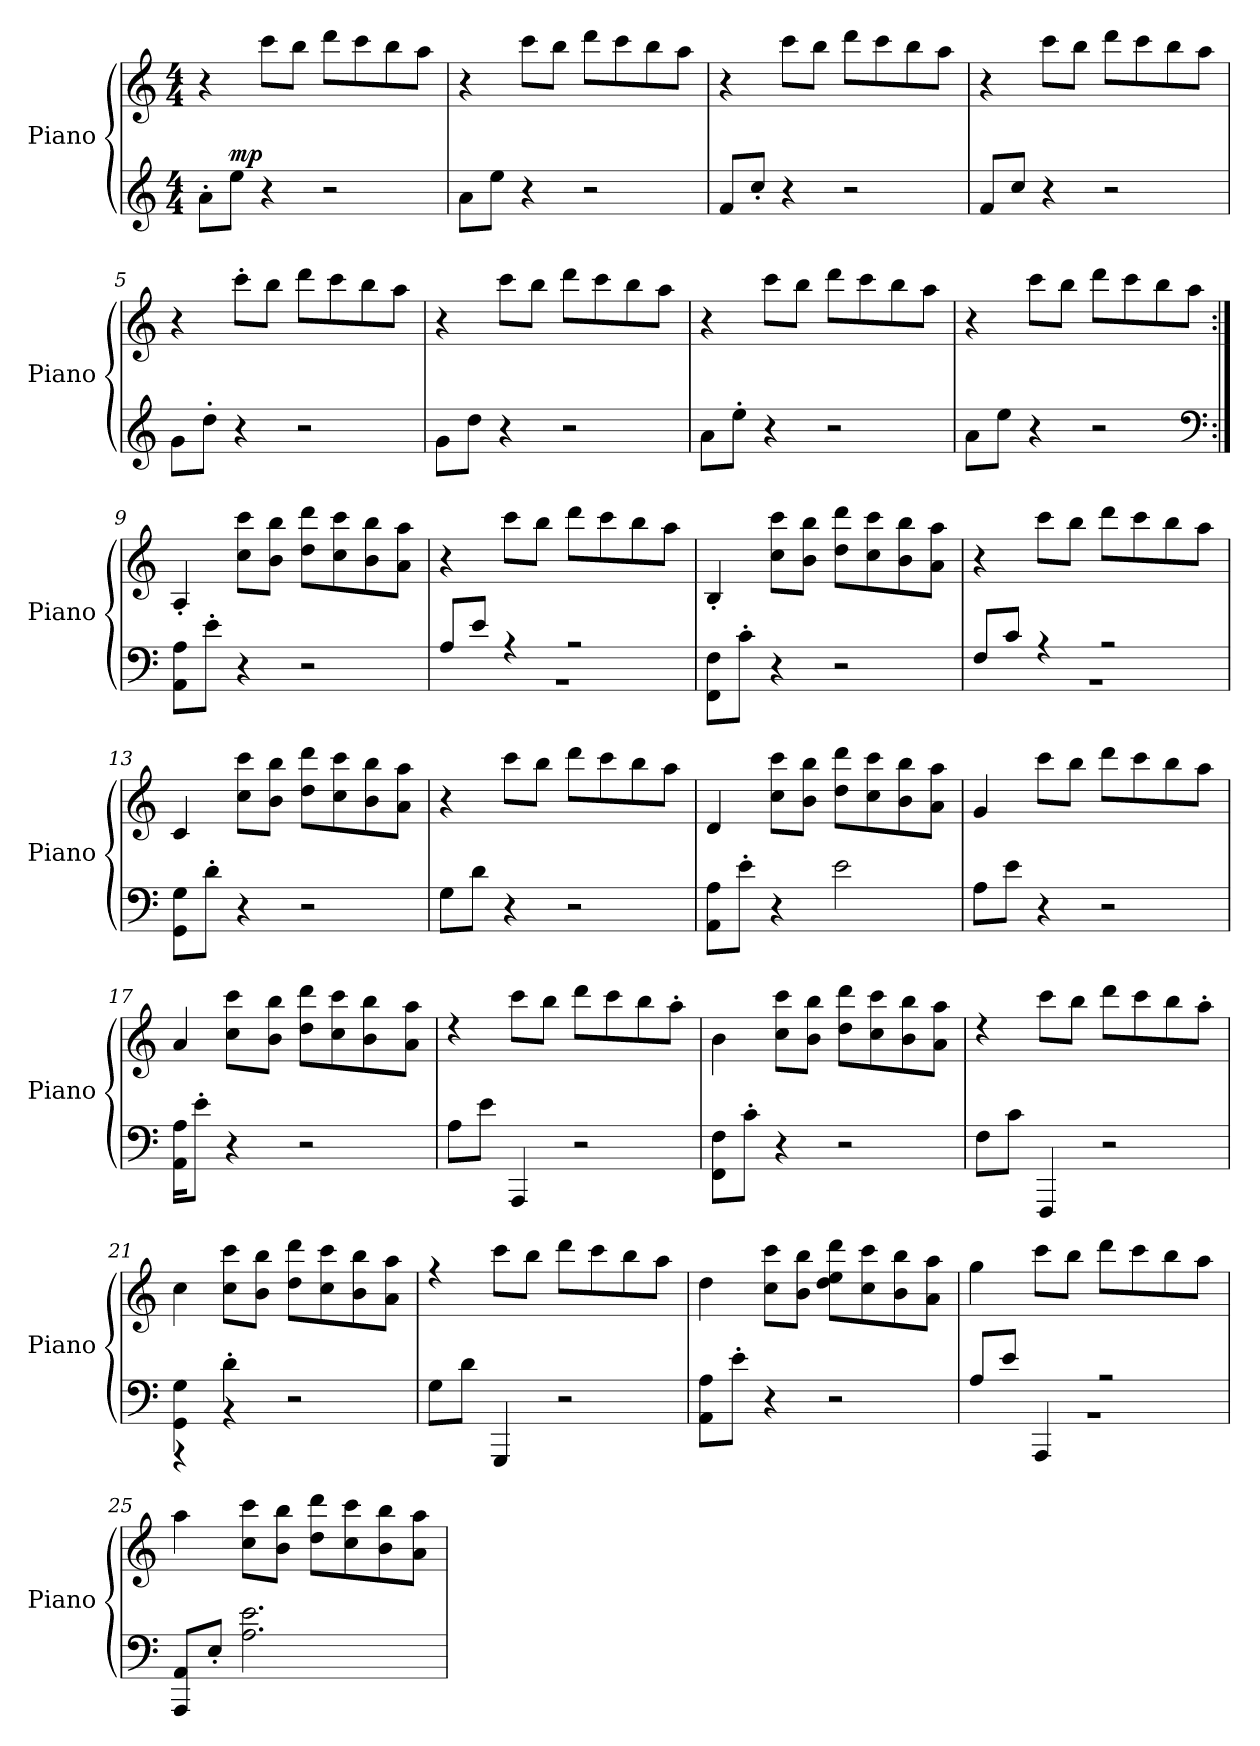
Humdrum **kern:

**kern	**kern	**dynam
*part1	*part1	*part1
*staff2	*staff1	*staff1/2
*I"Piano	*	*
*I'Piano	*	*
*clefG2	*clefG2	*
*M4/4	*M4/4	*
=1	=1	=1
8a'<\L	4r	.
!	!	!LO:DY:a=2
8ee\J	.	mp
4r	8ccc\L	.
.	8bb\J	.
2rcc	8ddd\L	.
.	8ccc\	.
.	8bb\	.
.	8aa\J	.
=2	=2	=2
8a\L	4r	.
8ee\J	.	.
4r	8ccc\L	.
.	8bb\J	.
2rcc	8ddd\L	.
.	8ccc\	.
.	8bb\	.
.	8aa\J	.
=3	=3	=3
8f/L	4r	.
8cc'>/J	.	.
4r	8ccc\L	.
.	8bb\J	.
2rcc	8ddd\L	.
.	8ccc\	.
.	8bb\	.
.	8aa\J	.
=4	=4	=4
8f/L	4r	.
8cc/J	.	.
4r	8ccc\L	.
.	8bb\J	.
2rcc	8ddd\L	.
.	8ccc\	.
.	8bb\	.
.	8aa\J	.
!!LO:LB:g=z
=5	=5	=5
8g\L	4r	.
8dd'<\J	.	.
4r	8ccc'<\L	.
.	8bb\J	.
2r	8ddd\L	.
.	8ccc\	.
.	8bb\	.
.	8aa\J	.
=6	=6	=6
8g\L	4r	.
8dd\J	.	.
4r	8ccc\L	.
.	8bb\J	.
2r	8ddd\L	.
.	8ccc\	.
.	8bb\	.
.	8aa\J	.
=7	=7	=7
8a\L	4r	.
8ee'>\J	.	.
4r	8ccc\L	.
.	8bb\J	.
2r	8ddd\L	.
.	8ccc\	.
.	8bb\	.
.	8aa\J	.
=8	=8	=8
8a\L	4r	.
8ee\J	.	.
4r	8ccc\L	.
.	8bb\J	.
2r	8ddd\L	.
.	8ccc\	.
.	8bb\	.
.	8aa\J	.
*clefF4	*	*
!!LO:LB:g=z
=9:|!	=9:|!	=9:|!
8AA\ 8A\L	4A'</	.
8e'>'<\J	.	.
4r	8cc\ 8ccc\L	.
.	8b\ 8bb\J	.
2rE	8dd\ 8ddd\L	.
.	8cc\ 8ccc\	.
.	8b\ 8bb\	.
.	8a\ 8aa\J	.
=10	=10	=10
*^	*	*
8A/L	1rBB	4r	.
8e/J	.	.	.
4rA	.	8ccc\L	.
.	.	8bb\J	.
2rA	.	8ddd\L	.
.	.	8ccc\	.
.	.	8bb\	.
.	.	8aa\J	.
*v	*v	*	*
=11	=11	=11
8FF\ 8F\L	4B'</	.
8c'>'<\J	.	.
4r	8cc\ 8ccc\L	.
.	8b\ 8bb\J	.
2rE	8dd\ 8ddd\L	.
.	8cc\ 8ccc\	.
.	8b\ 8bb\	.
.	8a\ 8aa\J	.
=12	=12	=12
*^	*	*
8F/L	1rBB	4r	.
8c/J	.	.	.
4rA	.	8ccc\L	.
.	.	8bb\J	.
2rA	.	8ddd\L	.
.	.	8ccc\	.
.	.	8bb\	.
.	.	8aa\J	.
*v	*v	*	*
!!LO:LB:g=z
=13	=13	=13
8GG\ 8G\L	4c/	.
8d'>'<\J	.	.
4r	8cc\ 8ccc\L	.
.	8b\ 8bb\J	.
2r	8dd\ 8ddd\L	.
.	8cc\ 8ccc\	.
.	8b\ 8bb\	.
.	8a\ 8aa\J	.
=14	=14	=14
8G\L	4r	.
8d\J	.	.
4r	8ccc\L	.
.	8bb\J	.
2r	8ddd\L	.
.	8ccc\	.
.	8bb\	.
.	8aa\J	.
=15	=15	=15
8AA\ 8A\L	(<4d/	.
8e'>'<\J)	.	.
4r	8cc\ 8ccc\L	.
.	8b\ 8bb\J	.
2e\	8dd\ 8ddd\L	.
.	8cc\ 8ccc\	.
.	8b\ 8bb\	.
.	8a\ 8aa\J	.
=16	=16	=16
8A\L	4g/	.
8e\J	.	.
4r	8ccc\L	.
.	8bb\J	.
2r	8ddd\L	.
.	8ccc\	.
.	8bb\	.
.	8aa\J	.
!!LO:PB:g=z
=17	=17	=17
*	*^	*
16AA\ 16A\L	4a/	8.ryy	.
8e'>\J	.	.	.
4r	.	8cc\ 8ccc\L	.
.	2ryy	.	.
.	.	8b\ 8bb\J	.
2rE	.	8dd\ 8ddd\L	.
.	.	8cc\ 8ccc\	.
.	.	8b\ 8bb\	.
.	8.ryy	.	.
.	.	8a\ 8aa\J	.
*	*v	*v	*
=18	=18	=18
8A\L	4rcc	.
8e\J	.	.
4AAA/	8ccc\L	.
.	8bb\J	.
2rE	8ddd\L	.
.	8ccc\	.
.	8bb\	.
.	8aa'<\J	.
=19	=19	=19
8FF\ 8F\L	4b\	.
8c'<'>\J	.	.
4r	8cc\ 8ccc\L	.
.	8b\ 8bb\J	.
2rE	8dd\ 8ddd\L	.
.	8cc\ 8ccc\	.
.	8b\ 8bb\	.
.	8a\ 8aa\J	.
=20	=20	=20
8F\L	4rcc	.
8c\J	.	.
4FFF/	8ccc\L	.
.	8bb\J	.
2rE	8ddd\L	.
.	8ccc\	.
.	8bb\	.
.	8aa'<'>\J	.
!!LO:LB:g=z
=21	=21	=21
*^	*	*
4GG\ 4G\	4rAAA	4cc\	.
4d'>'<\	4r	8cc\ 8ccc\L	.
.	.	8b\ 8bb\J	.
2ryy	2rE	8dd\ 8ddd\L	.
.	.	8cc\ 8ccc\	.
.	.	8b\ 8bb\	.
.	.	8a\ 8aa\J	.
*v	*v	*	*
=22	=22	=22
8G\L	4ree	.
8d\J	.	.
4GGG/	8ccc\L	.
.	8bb\J	.
2rE	8ddd\L	.
.	8ccc\	.
.	8bb\	.
.	8aa\J	.
=23	=23	=23
8AA\ 8A\L	4dd\	.
8e'>\J	.	.
4r	8cc\ 8ccc\L	.
.	8b\ 8bb\J	.
2rE	8dd\ 8ee\ 8ddd\L	.
.	8cc\ 8ccc\	.
.	8b\ 8bb\	.
.	8a\ 8aa\J	.
=24	=24	=24
*^	*	*
8A/L	1rBB	4gg\	.
8e/J	.	.	.
4AAA/	.	8ccc\L	.
.	.	8bb\J	.
2rA	.	8ddd\L	.
.	.	8ccc\	.
.	.	8bb\	.
.	.	8aa\J	.
*v	*v	*	*
!!LO:LB:g=z
=25	=25	=25
8AAA/ 8AA/L	4aa\	.
8E'>/J	.	.
2.A\ 2.e\	8cc\ 8ccc\L	.
.	8b\ 8bb\J	.
.	8dd\ 8ddd\L	.
.	8cc\ 8ccc\	.
.	8b\ 8bb\	.
.	8a\ 8aa\J	.
=	=	=
*-	*-	*-
